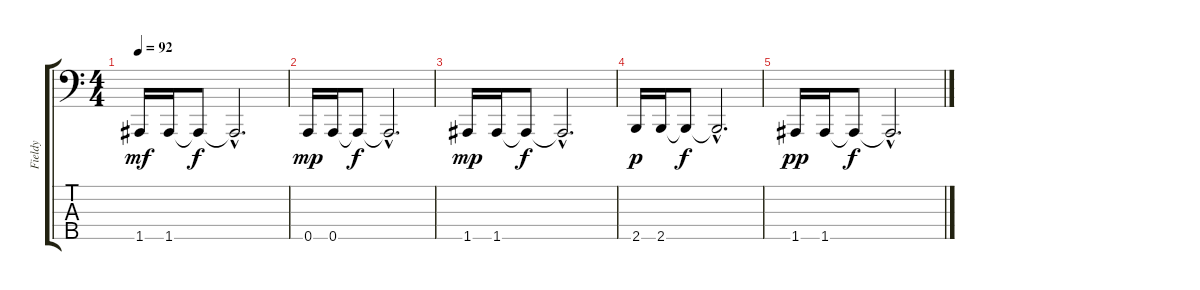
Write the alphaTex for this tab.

\track ("Fieldy" "Fieldy") {instrument slapbass1}
\staff {score tabs}
\tuning (F2 C2 G1 D1 A0) {hide}
\ts (4 4)
\tempo 92
\clef f4
\ks c
1.5.16{dy mf} 1.5.16 1.5{t}.8{dy f} 1.5{hac t}.2{d} |
0.5.16{dy mp} 0.5.16 0.5{t}.8{dy f} 0.5{hac t}.2{d} |
1.5.16{dy mp} 1.5.16 1.5{t}.8{dy f} 1.5{hac t}.2{d} |
2.5.16{dy p} 2.5.16 2.5{t}.8{dy f} 2.5{hac t}.2{d} |
1.5.16{dy pp} 1.5.16 1.5{t}.8{dy f} 1.5{hac t}.2{d}
